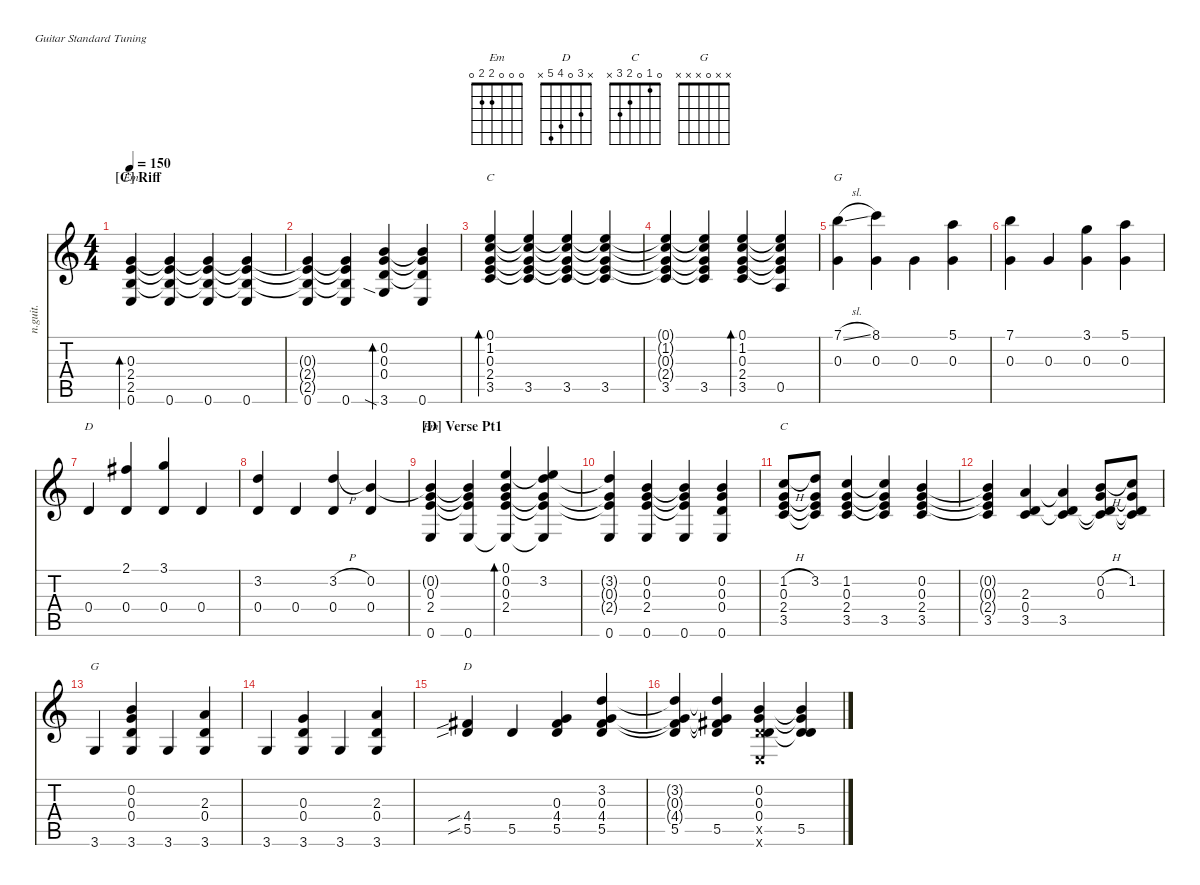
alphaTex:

\defaultSystemsLayout 4
\hideDynamics
\bracketExtendMode nobrackets
\otherSystemsTrackNameOrientation horizontal
\track ("Nylon Guitar" "n.guit.") {instrument acousticguitarnylon}
\staff {score tabs}
\tuning (E4 B3 G3 D3 A2 E2)
\chord ("Em" 0 0 0 2 2 0)
\chord ("D" x 3 0 4 5 x)
\chord ("C" 0 1 0 2 3 x)
\chord ("G" x x 0 x x x)
\ts (4 4)
\section ("C" "Riff")
\tempo 150
\clef g2
\ks c
(0.6 2.5 2.4 0.3).4{bd 35 ch "Em" dy mf beam Up} (0.6 2.5{t} 2.4{t} 0.3{t}).4{beam Up} (0.6 2.5{t} 2.4{t} 0.3{t}).4{beam Up} (0.6 2.5{t} 2.4{t} 0.3{t}).4{beam Up} |
(0.6 2.5{t} 2.4{t} 0.3{t}).4{beam Up} (0.6 2.5{t} 2.4{t} 0.3{t}).4{beam Up} (3.6{sia} 0.3 0.2 0.4).4{bd 33 beam Up} (0.6 0.4{t} 0.3{t} 0.2{t}).4{beam Up} |
(3.5 2.4 0.3 1.2 0.1).4{bd 34 ch "C" beam Up} (3.5 0.1{t} 1.2{t} 0.3{t} 2.4{t}).4{beam Up} (3.5 0.1{t} 1.2{t} 0.3{t} 2.4{t}).4{beam Up} (3.5 0.1{t} 1.2{t} 0.3{t} 2.4{t}).4{beam Up} |
(3.5 0.1{t} 1.2{t} 0.3{t} 2.4{t}).4{beam Up} (3.5 2.4{t} 0.3{t} 1.2{t} 0.1{t}).4{beam Up} (3.5 2.4 0.3 1.2 0.1).4{bd 32 beam Up} (0.5 2.4{t} 0.3{t} 1.2{t} 0.1{t}).4{beam Up} |
(0.3 7.1{sl}).4{ch "G" beam Down} (0.3 8.1).4{beam Down} 0.3.4{beam Down} (0.3 5.1).4{beam Down} |
(0.3 7.1).4{beam Down} 0.3.4{beam Up} (0.3 3.1).4{beam Down} (0.3 5.1).4{beam Down} |
0.4.4{ch "D" beam Up} (0.4 2.1{acc #}).4{beam Up} (0.4 3.1).4{beam Up} 0.4.4{beam Up} |
(0.4 3.2).4{beam Up} 0.4.4{beam Up} (0.4 3.2{h}).4{beam Up} (0.4 0.2).4{beam Up} |
\section ("D" "Verse Pt1")
(0.6 2.4 0.3 0.2{t}).4{ch "Em" beam Up} (0.6 0.2{t} 0.3{t} 2.4{t}).4{beam Up} (2.4 0.3 0.2 0.1 0.6{t}).4{bd 80 beam Up} (3.2 0.3{t} 2.4{t} 0.1{t} 0.6{t}).4{beam Up} |
(0.6 3.2{t} 0.3{t} 2.4{t}).4{beam Up} (0.6 2.4 0.3 0.2).4{beam Up} (0.6 2.4{t} 0.3{t} 0.2{t}).4{beam Up} (0.6 0.4 0.3 0.2).4{beam Up} |
(3.5 2.4 0.3 1.2{h}).8{ch "C" beam Up} (3.2 0.3{t} 2.4{t} 3.5{t}).8{beam Up} (3.5 2.4 0.3 1.2).4{beam Up} (3.5 2.4{t} 0.3{t} 1.2{t}).4{beam Up} (3.5 2.4 0.3 0.2).4{beam Up} |
(3.5 0.2{t} 0.3{t} 2.4{t}).4{beam Up} (3.5 0.4 2.3).4{beam Up} (3.5 0.4{t} 2.3{t}).4{beam Up} (0.2{h} 0.3 3.5{t} 0.4{t}).8{beam Up} (1.2 0.3{t} 3.5{t} 0.4{t}).8{beam Up} |
3.6.4{ch "G" beam Up} (3.6 0.4 0.3 0.2).4{beam Up} 3.6.4{beam Up} (3.6 0.4 2.3).4{beam Up} |
3.6.4{beam Up} (3.6 0.4 0.3).4{beam Up} 3.6.4{beam Up} (3.6 0.4 2.3).4{beam Up} |
(5.5{sib} 4.4{sib acc #}).4{ch "D" beam Up} 5.5.4{beam Up} (5.5 4.4{acc #} 0.3).4{beam Up} (5.5 4.4{acc #} 0.3 3.2).4{beam Up} |
(5.5 4.4{t acc #} 0.3{t} 3.2{t}).4{beam Up} (5.5 4.4{t acc #} 0.3{t} 3.2{t}).4{beam Up} (5.5{x} 0.4 0.3 0.2 0.6{x}).4{beam Up} (5.5 0.2{t} 0.3{t} 0.4{t}).4{beam Up}
